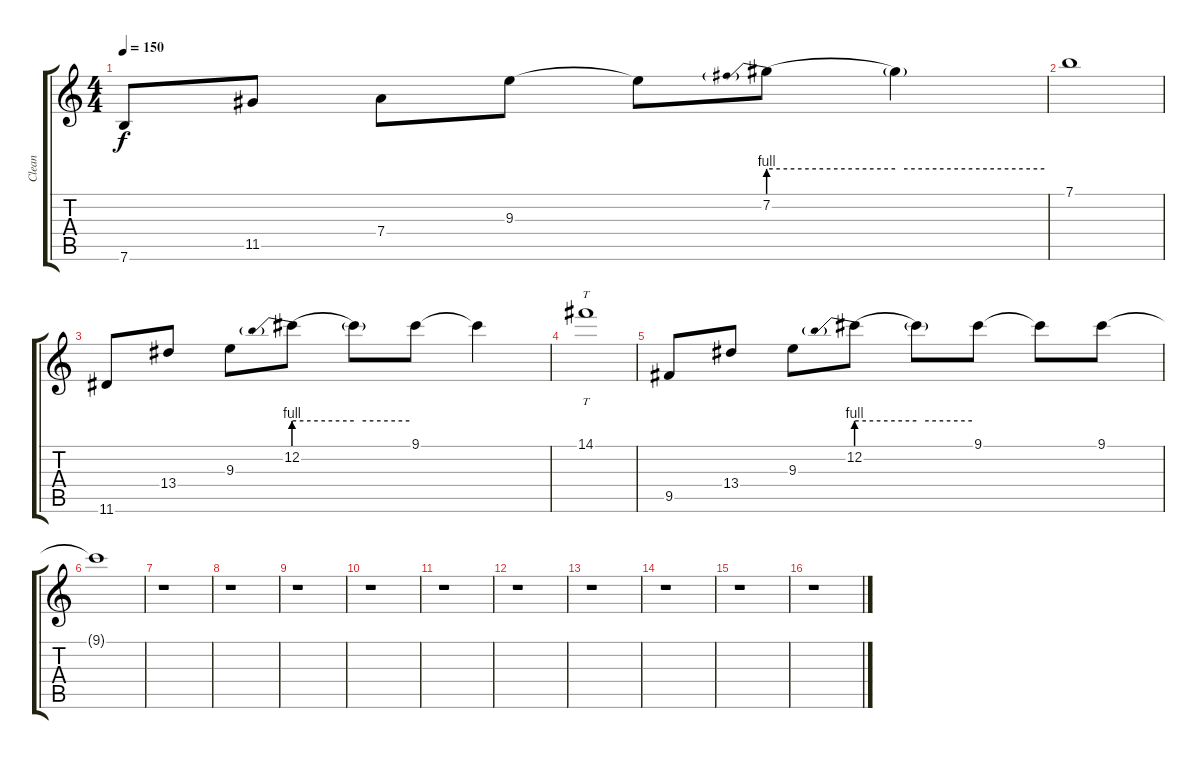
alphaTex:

\track ("Clean" "Clean") {instrument electricguitarclean}
\staff {score tabs}
\tuning (E4 B3 G3 D3 A2 E2) {hide}
\ts (4 4)
\tempo 150
\clef g2
\ks c
7.6.8{dy f} 11.5.8 7.4.8 9.3.8 9.3{t}.8 7.2{be (prebend 0 4 60 4)}.8 7.2{be (hold 0 4 60 4) t}.4 |
7.1.1 |
11.6.8 13.4.8 9.3.8 12.2{be (prebend 0 4 60 4)}.8 12.2{be (hold 0 4 60 4) t}.8 9.1.8 9.1{t}.4 |
14.1.1{tt} |
9.5.8 13.4.8 9.3.8 12.2{be (prebend 0 4 60 4)}.8 12.2{be (hold 0 4 60 4) t}.8 9.1.8 9.1{t}.8 9.1.8 |
9.1{t}.1 |
r.1 |
r.1 |
r.1 |
r.1 |
r.1 |
r.1 |
r.1 |
r.1 |
r.1 |
r.1
